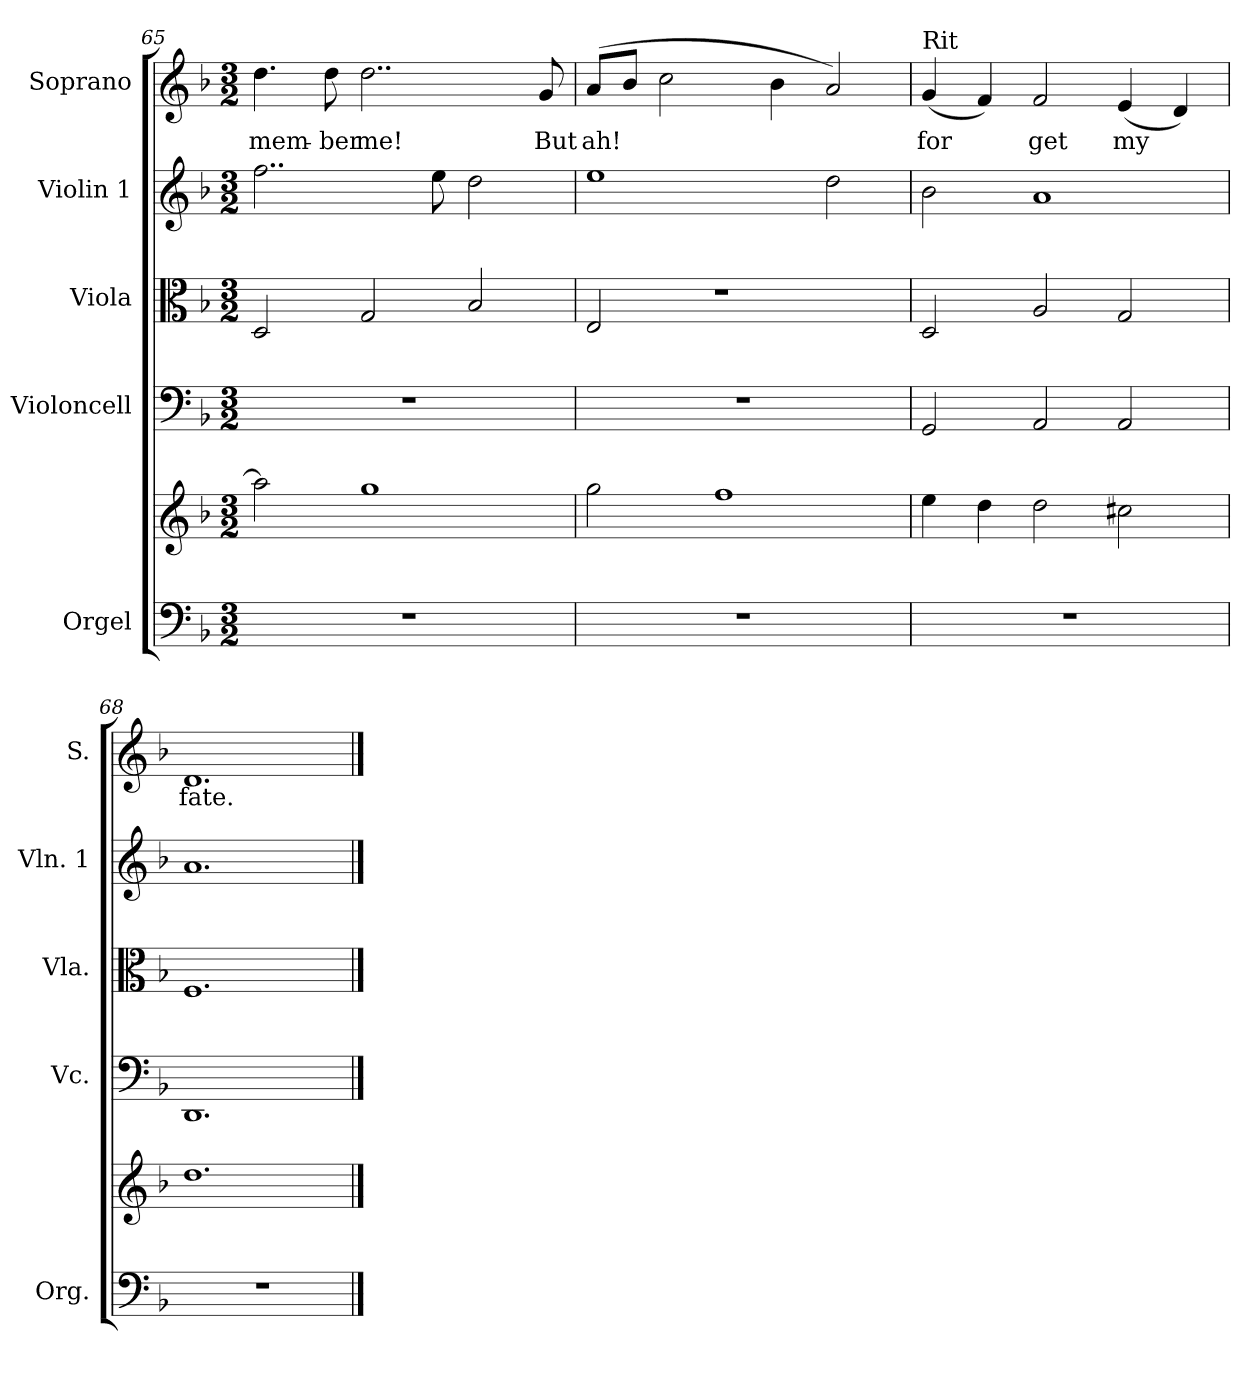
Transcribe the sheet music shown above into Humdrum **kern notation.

**kern	**kern	**kern	**kern	**kern	**kern	**text
*part5	*part5	*part4	*part3	*part2	*part1	*part1
*staff6	*staff5	*staff4	*staff3	*staff2	*staff1	*staff1
*I"Orgel	*	*I"Violoncell	*I"Viola	*I"Violin 1	*I"Soprano	*
*I'Org.	*	*I'Vc.	*I'Vla.	*I'Vln. 1	*I'S.	*
*clefF4	*clefG2	*clefF4	*clefC3	*clefG2	*clefG2	*
*k[b-]	*k[b-]	*k[b-]	*k[b-]	*k[b-]	*k[b-]	*
*M3/2	*M3/2	*M3/2	*M3/2	*M3/2	*M3/2	*
=65	=65	=65	=65	=65	=65	=65
!	!	!	!	!	!	!LO:LY:b
1.r	2aa\]	1.r	2D/	2..ff\	4.dd\	-mem-
!	!	!	!	!	!	!LO:LY:b
.	.	.	.	.	8dd\	-ber
!	!	!	!	!	!	!LO:LY:b
.	1gg	.	2G/	.	2..dd\	me!
.	.	.	.	8ee\	.	.
.	.	.	2B-/	2dd\	.	.
!	!	!	!	!	!	!LO:LY:b
.	.	.	.	.	8g/	But
=66	=66	=66	=66	=66	=66	=66
!	!	!	!	!	!	!LO:LY:b
1.r	2gg\	1.r	2E/	1ee	(>8a/L	ah!
.	.	.	.	.	8b-/J	.
.	.	.	.	.	2cc\	.
.	1ff	.	1r	.	.	.
.	.	.	.	.	4b-\	.
.	.	.	.	2dd\	2a/)	.
=67	=67	=67	=67	=67	=67	=67
!	!	!	!	!	!LO:TX:t=Rit	!
!	!	!	!	!	!	!LO:LY:b
1.r	4ee\	2GG/	2D/	2b-\	(<4g/	for
.	4dd\	.	.	.	4f/)	.
!	!	!	!	!	!	!LO:LY:b
.	2dd\	2AA/	2A/	1a	2f/	get
!	!	!	!	!	!	!LO:LY:b
.	2cc#X\	2AA/	2G/	.	(<4e/	my
.	.	.	.	.	4d/)	.
=68	=68	=68	=68	=68	=68	=68
!	!	!	!	!	!	!LO:LY:b
1.r	1.dd	1.DD	1.F	1.a	1.d	fate.
==	==	==	==	==	==	==
*-	*-	*-	*-	*-	*-	*-
